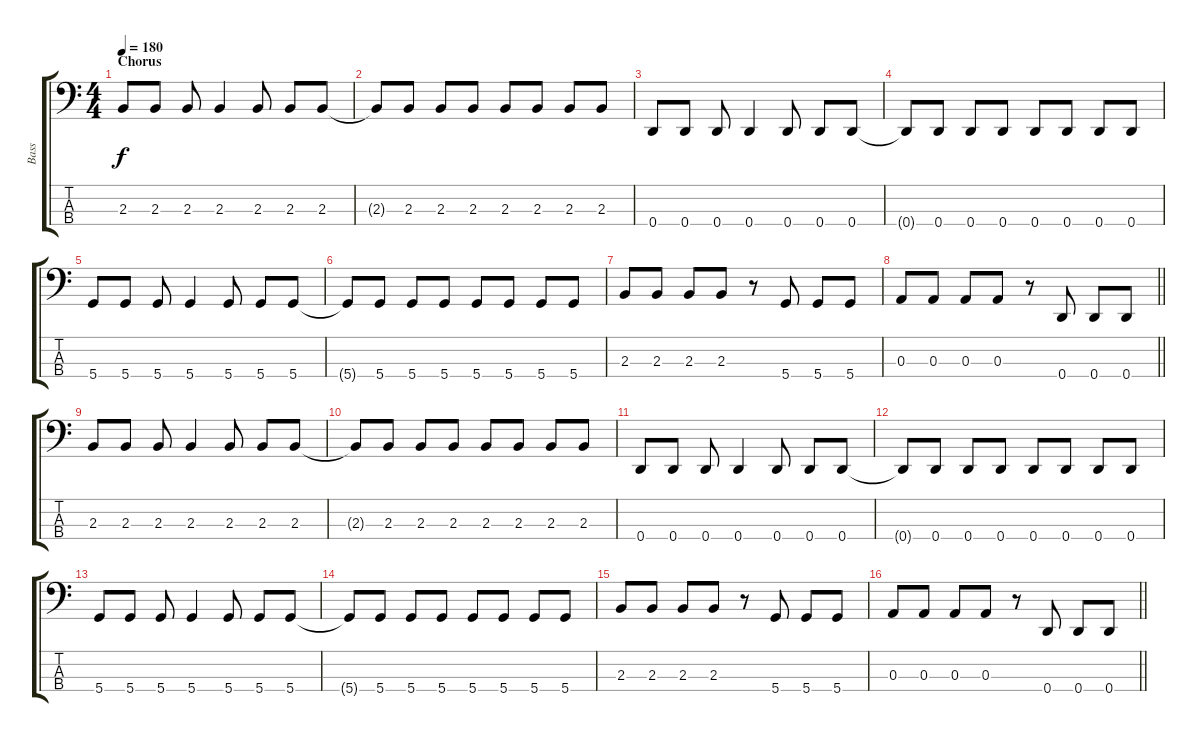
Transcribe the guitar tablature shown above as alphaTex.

\track ("Bass" "Bass") {instrument electricbassfinger}
\staff {score tabs}
\tuning (G2 D2 A1 D1) {hide}
\ts (4 4)
\section ("" "Chorus")
\tempo 180
\clef f4
\ks c
2.3.8{dy f} 2.3.8 2.3.8 2.3.4 2.3.8 2.3.8 2.3.8 |
2.3{t}.8 2.3.8 2.3.8 2.3.8 2.3.8 2.3.8 2.3.8 2.3.8 |
0.4.8 0.4.8 0.4.8 0.4.4 0.4.8 0.4.8 0.4.8 |
0.4{t}.8 0.4.8 0.4.8 0.4.8 0.4.8 0.4.8 0.4.8 0.4.8 |
5.4.8 5.4.8 5.4.8 5.4.4 5.4.8 5.4.8 5.4.8 |
5.4{t}.8 5.4.8 5.4.8 5.4.8 5.4.8 5.4.8 5.4.8 5.4.8 |
2.3.8 2.3.8 2.3.8 2.3.8 r.8 5.4.8 5.4.8 5.4.8 |
\barLineRight lightlight
0.3.8 0.3.8 0.3.8 0.3.8 r.8 0.4.8 0.4.8 0.4.8 |
2.3.8 2.3.8 2.3.8 2.3.4 2.3.8 2.3.8 2.3.8 |
2.3{t}.8 2.3.8 2.3.8 2.3.8 2.3.8 2.3.8 2.3.8 2.3.8 |
0.4.8 0.4.8 0.4.8 0.4.4 0.4.8 0.4.8 0.4.8 |
0.4{t}.8 0.4.8 0.4.8 0.4.8 0.4.8 0.4.8 0.4.8 0.4.8 |
5.4.8 5.4.8 5.4.8 5.4.4 5.4.8 5.4.8 5.4.8 |
5.4{t}.8 5.4.8 5.4.8 5.4.8 5.4.8 5.4.8 5.4.8 5.4.8 |
2.3.8 2.3.8 2.3.8 2.3.8 r.8 5.4.8 5.4.8 5.4.8 |
\barLineRight lightlight
0.3.8 0.3.8 0.3.8 0.3.8 r.8 0.4.8 0.4.8 0.4.8
